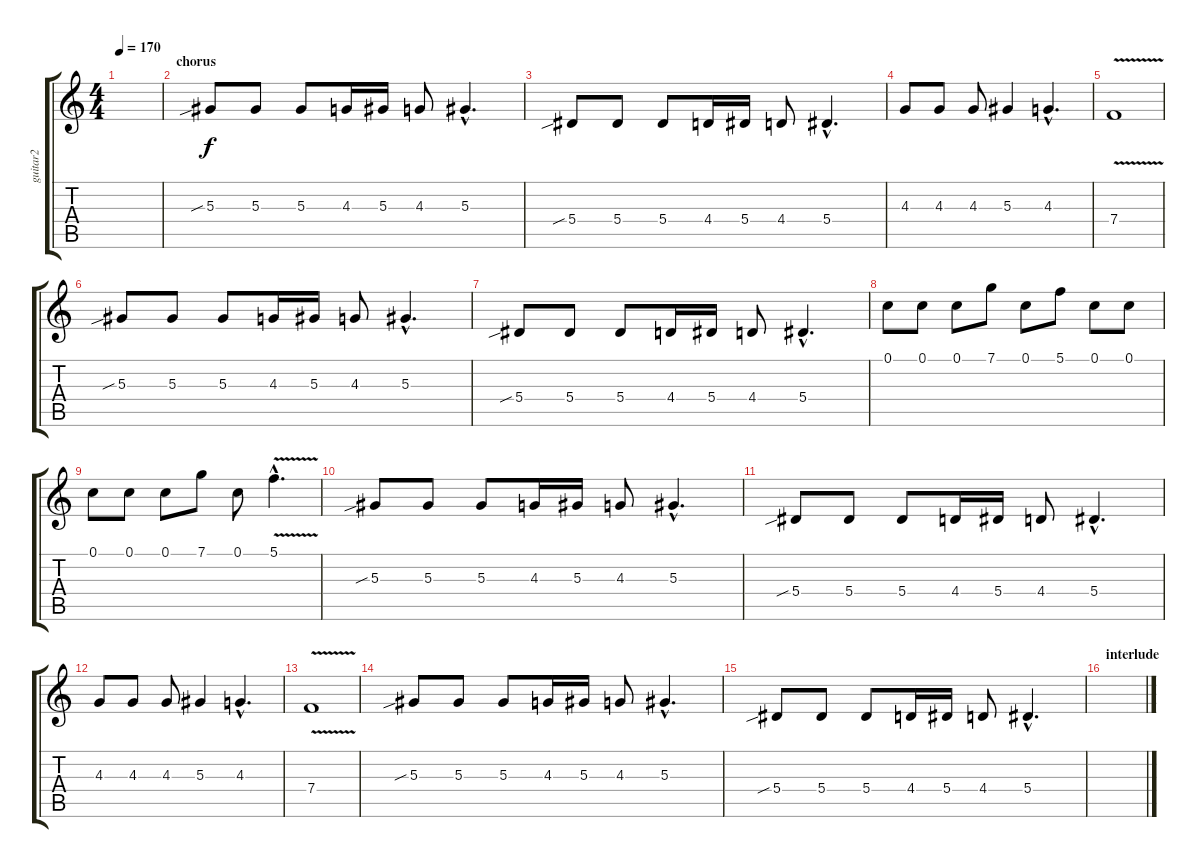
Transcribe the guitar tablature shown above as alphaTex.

\track ("guitar2" "guitar2") {instrument distortionguitar}
\staff {score tabs}
\tuning (C4 G3 Eb3 Bb2 F2 C2) {hide}
\ts (4 4)
\tempo 170
\clef g2
\ks c
|
\section ("" "chorus")
5.3{sib}.8 5.3.8 5.3.8 4.3.16 5.3.16 4.3.8 5.3{hac}.4{d} |
5.4{sib}.8 5.4.8 5.4.8 4.4.16 5.4.16 4.4.8 5.4{hac}.4{d} |
4.3.8 4.3.8 4.3.8 5.3.4 4.3{hac}.4{d} |
7.4{v}.1 |
5.3{sib}.8 5.3.8 5.3.8 4.3.16 5.3.16 4.3.8 5.3{hac}.4{d} |
5.4{sib}.8 5.4.8 5.4.8 4.4.16 5.4.16 4.4.8 5.4{hac}.4{d} |
0.1.8 0.1.8 0.1.8 7.1.8 0.1.8 5.1.8 0.1.8 0.1.8 |
0.1.8 0.1.8 0.1.8 7.1.8 0.1.8 5.1{v hac}.4{d} |
5.3{sib}.8 5.3.8 5.3.8 4.3.16 5.3.16 4.3.8 5.3{hac}.4{d} |
5.4{sib}.8 5.4.8 5.4.8 4.4.16 5.4.16 4.4.8 5.4{hac}.4{d} |
4.3.8 4.3.8 4.3.8 5.3.4 4.3{hac}.4{d} |
7.4{v}.1 |
5.3{sib}.8 5.3.8 5.3.8 4.3.16 5.3.16 4.3.8 5.3{hac}.4{d} |
5.4{sib}.8 5.4.8 5.4.8 4.4.16 5.4.16 4.4.8 5.4{hac}.4{d} |
\section ("" "interlude")
